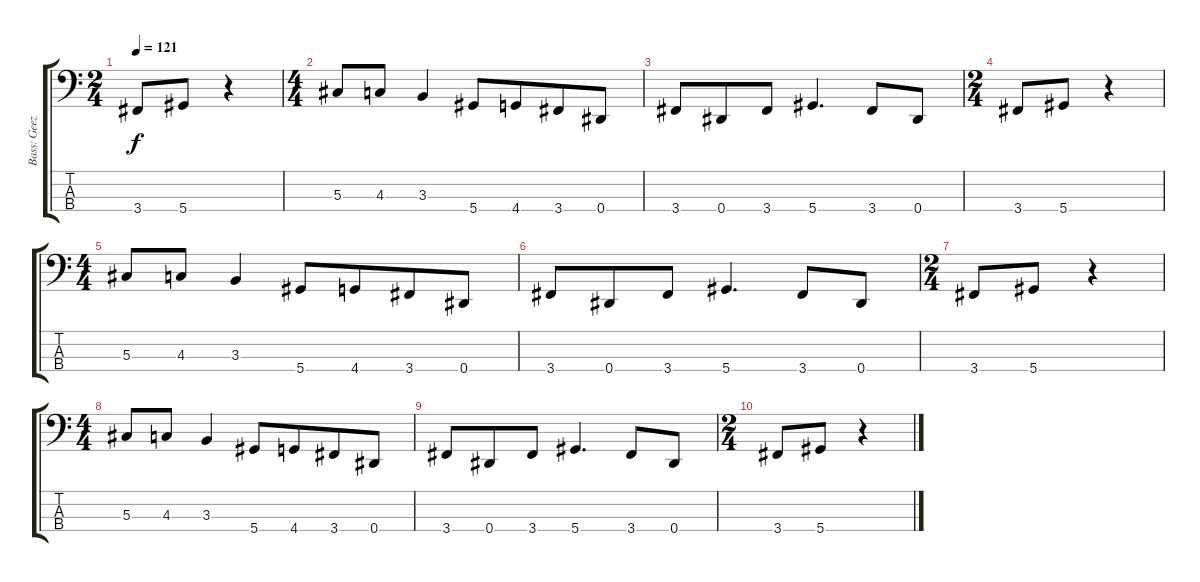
\track ("Bass: Geezer" "Bass: Geez") {instrument electricbassfinger}
\staff {score tabs}
\tuning (Gb2 Db2 Ab1 Eb1) {hide}
\ts (2 4)
\tempo 121
\clef f4
\ks c
3.4.8{dy f} 5.4.8 r.4 |
\ts (4 4)
5.3.8 4.3.8 3.3.4 5.4.8 4.4.8{beam merge} 3.4.8 0.4.8 |
3.4.8 0.4.8{beam merge} 3.4.8 5.4.4{d} 3.4.8 0.4.8 |
\ts (2 4)
3.4.8 5.4.8 r.4 |
\ts (4 4)
5.3.8 4.3.8 3.3.4 5.4.8 4.4.8{beam merge} 3.4.8 0.4.8 |
3.4.8 0.4.8{beam merge} 3.4.8 5.4.4{d} 3.4.8 0.4.8 |
\ts (2 4)
3.4.8 5.4.8 r.4 |
\ts (4 4)
5.3.8 4.3.8 3.3.4 5.4.8 4.4.8{beam merge} 3.4.8 0.4.8 |
3.4.8 0.4.8{beam merge} 3.4.8 5.4.4{d} 3.4.8 0.4.8 |
\ts (2 4)
3.4.8 5.4.8 r.4
